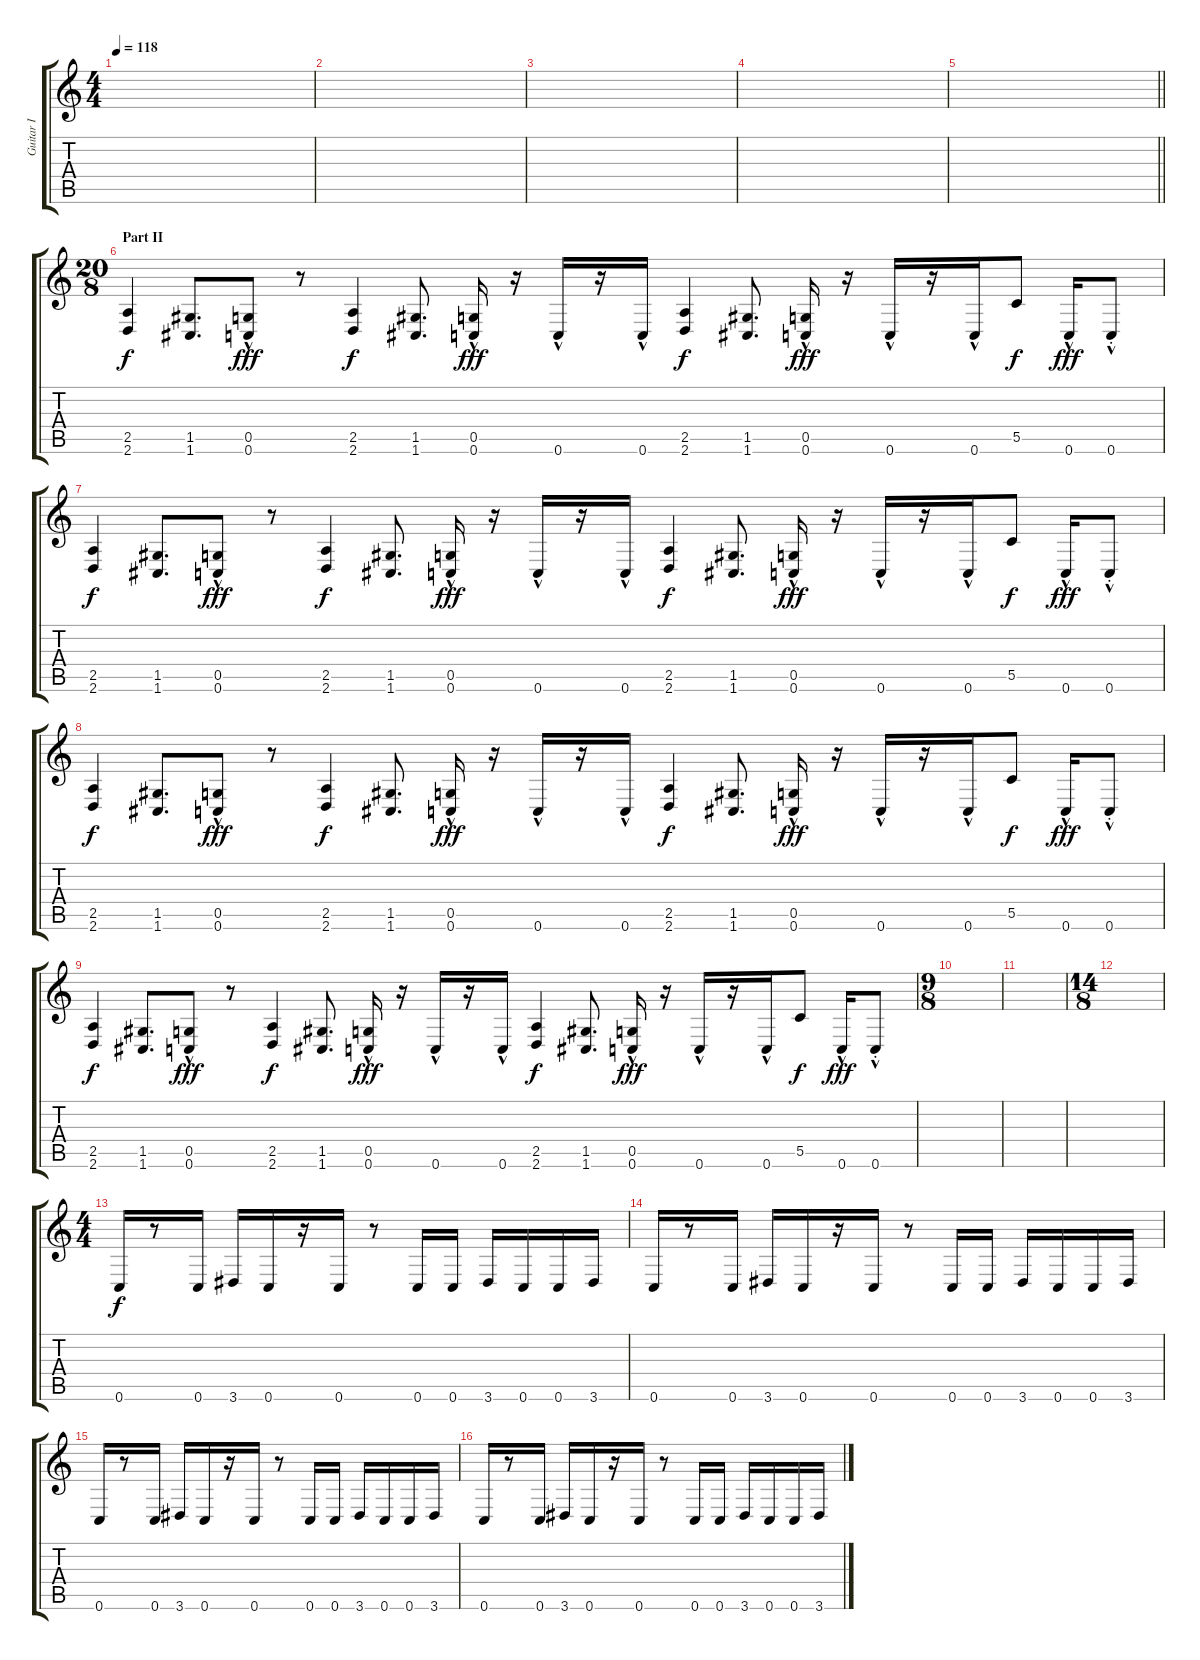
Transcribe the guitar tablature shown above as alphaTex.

\track ("Guitar I" "Guitar I") {instrument electricguitarjazz}
\staff {score tabs}
\tuning (D4 A3 F3 C3 G2 C2) {hide}
\ts (4 4)
\tempo 118
\clef g2
\ks c
|
|
|
|
\barLineRight lightlight
|
\ts (20 8)
\section ("" "Part II")
(2.5 2.6).4{volume 14 balance 14 instrument distortionguitar} (1.5 1.6).8{d} (0.5 0.6{hac}).8{dy fff} r.8 (2.5 2.6).4{dy f} (1.5 1.6).8{d} (0.5 0.6{hac}).16{dy fff} r.16 0.6{hac}.16 r.16 0.6{hac}.16 (2.5 2.6).4{dy f} (1.5 1.6).8{d} (0.5 0.6{hac}).16{dy fff} r.16 0.6{hac}.16 r.16 0.6{hac}.16 5.5.8{dy f} 0.6{hac}.16{dy fff} 0.6{hac st}.8 |
(2.5 2.6).4{dy f} (1.5 1.6).8{d} (0.5 0.6{hac}).8{dy fff} r.8 (2.5 2.6).4{dy f} (1.5 1.6).8{d} (0.5 0.6{hac}).16{dy fff} r.16 0.6{hac}.16 r.16 0.6{hac}.16 (2.5 2.6).4{dy f} (1.5 1.6).8{d} (0.5 0.6{hac}).16{dy fff} r.16 0.6{hac}.16 r.16 0.6{hac}.16 5.5.8{dy f} 0.6{hac}.16{dy fff} 0.6{hac st}.8 |
(2.5 2.6).4{dy f} (1.5 1.6).8{d} (0.5 0.6{hac}).8{dy fff} r.8 (2.5 2.6).4{dy f} (1.5 1.6).8{d} (0.5 0.6{hac}).16{dy fff} r.16 0.6{hac}.16 r.16 0.6{hac}.16 (2.5 2.6).4{dy f} (1.5 1.6).8{d} (0.5 0.6{hac}).16{dy fff} r.16 0.6{hac}.16 r.16 0.6{hac}.16 5.5.8{dy f} 0.6{hac}.16{dy fff} 0.6{hac st}.8 |
(2.5 2.6).4{dy f} (1.5 1.6).8{d} (0.5 0.6{hac}).8{dy fff} r.8 (2.5 2.6).4{dy f} (1.5 1.6).8{d} (0.5 0.6{hac}).16{dy fff} r.16 0.6{hac}.16 r.16 0.6{hac}.16 (2.5 2.6).4{dy f} (1.5 1.6).8{d} (0.5 0.6{hac}).16{dy fff} r.16 0.6{hac}.16 r.16 0.6{hac}.16 5.5.8{dy f} 0.6{hac}.16{dy fff} 0.6{hac st}.8 |
\ts (9 8)
|
|
\ts (14 8)
|
\ts (4 4)
0.6.16{dy f volume 13 balance 8 instrument distortionguitar} r.8 0.6.16 3.6.16 0.6.16 r.16 0.6.16 r.8 0.6.16 0.6.16 3.6.16 0.6.16 0.6.16 3.6.16 |
0.6.16 r.8 0.6.16 3.6.16 0.6.16 r.16 0.6.16 r.8 0.6.16 0.6.16 3.6.16 0.6.16 0.6.16 3.6.16 |
0.6.16 r.8 0.6.16 3.6.16 0.6.16 r.16 0.6.16 r.8 0.6.16 0.6.16 3.6.16 0.6.16 0.6.16 3.6.16 |
0.6.16 r.8 0.6.16 3.6.16 0.6.16 r.16 0.6.16 r.8 0.6.16 0.6.16 3.6.16 0.6.16 0.6.16 3.6.16
